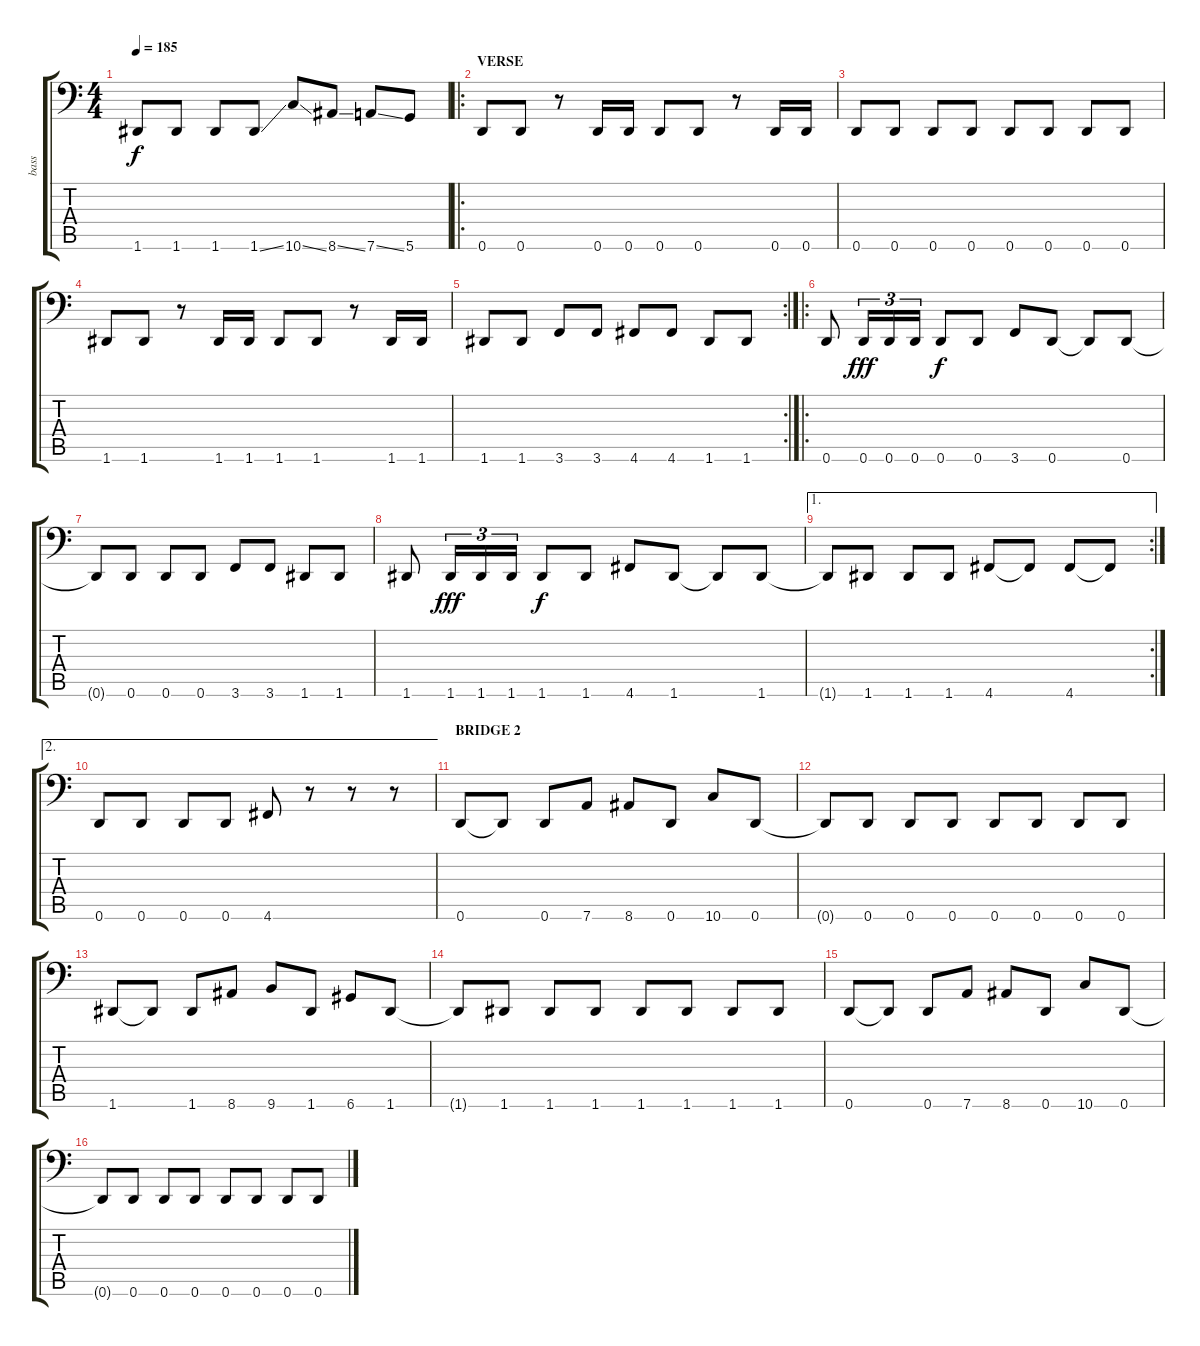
\track ("bass" "bass") {instrument electricbassfinger}
\staff {score tabs}
\tuning (E3 B2 G2 D2 A1 D1) {hide}
\ts (4 4)
\tempo 185
\clef f4
\ks c
1.6{t}.8{dy f} 1.6.8 1.6.8 1.6{ss}.8 10.6{ss}.8 8.6{ss}.8 7.6{ss}.8 5.6.8 |
\ro
\section ("" "VERSE")
0.6.8 0.6.8 r.8 0.6.16 0.6.16 0.6.8 0.6.8 r.8 0.6.16 0.6.16 |
0.6.8 0.6.8 0.6.8 0.6.8 0.6.8 0.6.8 0.6.8 0.6.8 |
1.6.8 1.6.8 r.8 1.6.16 1.6.16 1.6.8 1.6.8 r.8 1.6.16 1.6.16 |
\rc 2
1.6.8 1.6.8 3.6.8 3.6.8 4.6.8 4.6.8 1.6.8 1.6.8 |
\ro
0.6.8 0.6.16{tu (3 2) dy fff} 0.6.16{tu (3 2)} 0.6.16{tu (3 2)} 0.6.8{dy f} 0.6.8 3.6.8 0.6.8 0.6{t}.8 0.6.8 |
0.6{t}.8 0.6.8 0.6.8 0.6.8 3.6.8 3.6.8 1.6.8 1.6.8 |
1.6.8 1.6.16{tu (3 2) dy fff} 1.6.16{tu (3 2)} 1.6.16{tu (3 2)} 1.6.8{dy f} 1.6.8 4.6.8 1.6.8 1.6{t}.8 1.6.8 |
\ae 1
\rc 2
1.6{t}.8 1.6.8 1.6.8 1.6.8 4.6.8 4.6{t}.8 4.6.8 4.6{t}.8 |
\ae 2
0.6.8 0.6.8 0.6.8 0.6.8 4.6.8 r.8 r.8 r.8 |
\section ("" "BRIDGE 2")
0.6.8 0.6{t}.8 0.6.8 7.6.8 8.6.8 0.6.8 10.6.8 0.6.8 |
0.6{t}.8 0.6.8 0.6.8 0.6.8 0.6.8 0.6.8 0.6.8 0.6.8 |
1.6.8 1.6{t}.8 1.6.8 8.6.8 9.6.8 1.6.8 6.6.8 1.6.8 |
1.6{t}.8 1.6.8 1.6.8 1.6.8 1.6.8 1.6.8 1.6.8 1.6.8 |
0.6.8 0.6{t}.8 0.6.8 7.6.8 8.6.8 0.6.8 10.6.8 0.6.8 |
0.6{t}.8 0.6.8 0.6.8 0.6.8 0.6.8 0.6.8 0.6.8 0.6.8
